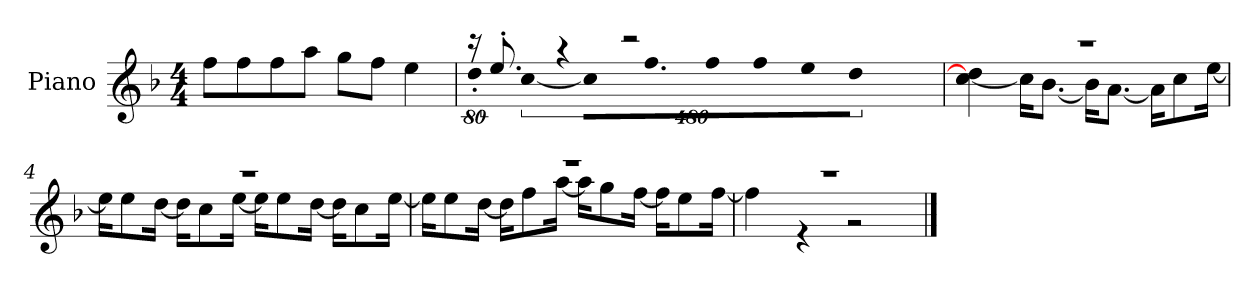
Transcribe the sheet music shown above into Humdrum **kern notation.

**kern
*part1
*staff1
*I"Piano
*I'P-no
*clefG2
*k[b-]
*M4/4
*MM90
=1
8ff\L
8ff\
8ff\
8aa\J
8gg\L
8ff\J
4ee\
=2
*^
!	!LO:N:vis=8
16r	640%71dd'\
8.ee'/	.
!	!LO:N:vis=4
.	[1920%427cc\
4r	.
!	!LO:N:vis=16
.	1920%107cc\KL]
.	9.ff\
2r	.
!	!LO:N:vis=8
.	640%71ff\
!	!LO:N:vis=8
.	640%71ff\
!	!LO:N:vis=8
.	640%71ee\
!	!LO:N:vis=8
.	[640%71dd\J
.	1920ryy
=3	=3
1r	[4cc\ 4dd\]
.	16cc\KL]
.	[8.b-\J
.	16b-\KL]
.	[8.a\J
.	16a\KL]
.	8cc\
.	[16ee\Jk
!!LO:LB:g=z	!!
=4	=4
1r	16ee\KL]
.	8ee\
.	[16dd\Jk
.	16dd\KL]
.	8cc\
.	[16ee\Jk
.	16ee\KL]
.	8ee\
.	[16dd\Jk
.	16dd\KL]
.	8cc\
.	[16ee\Jk
=5	=5
1r	16ee\KL]
.	8ee\
.	[16dd\Jk
.	16dd\KL]
.	8ff\
.	[16aa\Jk
.	16aa\KL]
.	8gg\
.	[16ff\Jk
.	16ff\KL]
.	8ee\
.	[16ff\Jk
=6	=6
1r	4ff\]
.	4r
.	2r
*v	*v
==
*-
